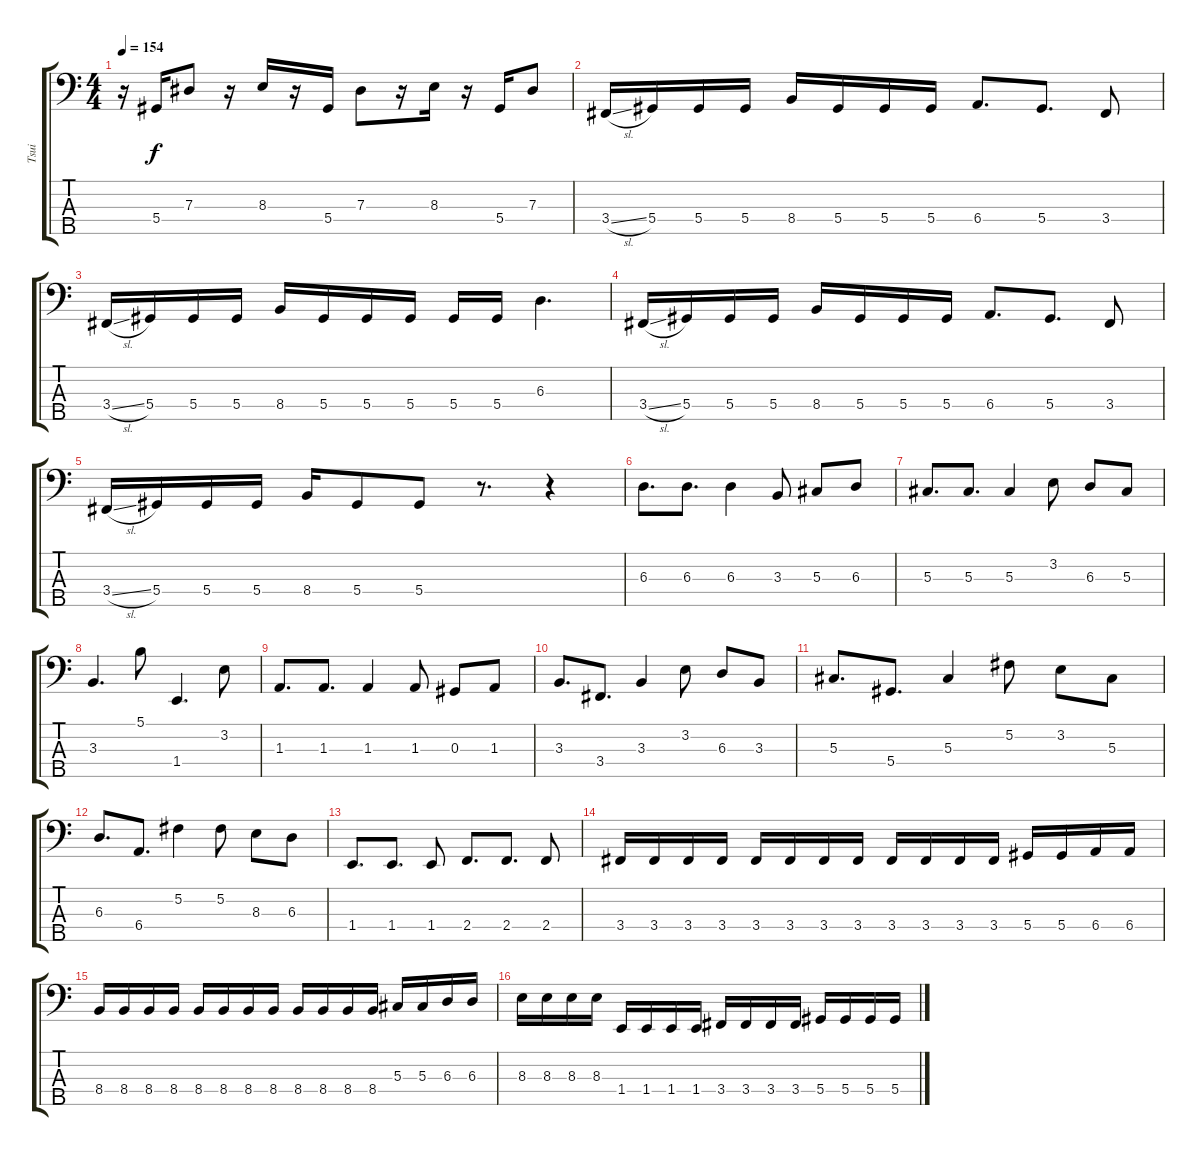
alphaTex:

\track ("Tsui" "Tsui") {instrument electricbassfinger}
\staff {score tabs}
\tuning (Gb2 Db2 Ab1 Eb1 Bb0) {hide}
\ts (4 4)
\tempo 154
\clef f4
\ks c
r.16{dy f} 5.4.16 7.3.8 r.16 8.3.16 r.16 5.4.16 7.3.8 r.16 8.3.16 r.16 5.4.16 7.3.8 |
3.4{sl}.16 5.4.16 5.4.16 5.4.16 8.4.16 5.4.16 5.4.16 5.4.16 6.4.8{d} 5.4.8{d} 3.4.8 |
3.4{sl}.16 5.4.16 5.4.16 5.4.16 8.4.16 5.4.16 5.4.16 5.4.16 5.4.16 5.4.16 6.3.4{d} |
3.4{sl}.16 5.4.16 5.4.16 5.4.16 8.4.16 5.4.16 5.4.16 5.4.16 6.4.8{d} 5.4.8{d} 3.4.8 |
3.4{sl}.16 5.4.16 5.4.16 5.4.16 8.4.16 5.4.8 5.4.8 r.8{d} r.4 |
6.3.8{d} 6.3.8{d} 6.3.4 3.3.8 5.3.8 6.3.8 |
5.3.8{d} 5.3.8{d} 5.3.4 3.2.8 6.3.8 5.3.8 |
3.3.4{d} 5.1.8 1.4.4{d} 3.2.8 |
1.3.8{d} 1.3.8{d} 1.3.4 1.3.8 0.3.8 1.3.8 |
3.3.8{d} 3.4.8{d} 3.3.4 3.2.8 6.3.8 3.3.8 |
5.3.8{d} 5.4.8{d} 5.3.4 5.2.8 3.2.8 5.3.8 |
6.3.8{d} 6.4.8{d} 5.2.4 5.2.8 8.3.8 6.3.8 |
1.4.8{d} 1.4.8{d} 1.4.8 2.4.8{d} 2.4.8{d} 2.4.8 |
3.4.16 3.4.16 3.4.16 3.4.16 3.4.16 3.4.16 3.4.16 3.4.16 3.4.16 3.4.16 3.4.16 3.4.16 5.4.16 5.4.16 6.4.16 6.4.16 |
8.4.16 8.4.16 8.4.16 8.4.16 8.4.16 8.4.16 8.4.16 8.4.16 8.4.16 8.4.16 8.4.16 8.4.16 5.3.16 5.3.16 6.3.16 6.3.16 |
8.3.16 8.3.16 8.3.16 8.3.16 1.4.16 1.4.16 1.4.16 1.4.16 3.4.16 3.4.16 3.4.16 3.4.16 5.4.16 5.4.16 5.4.16 5.4.16
